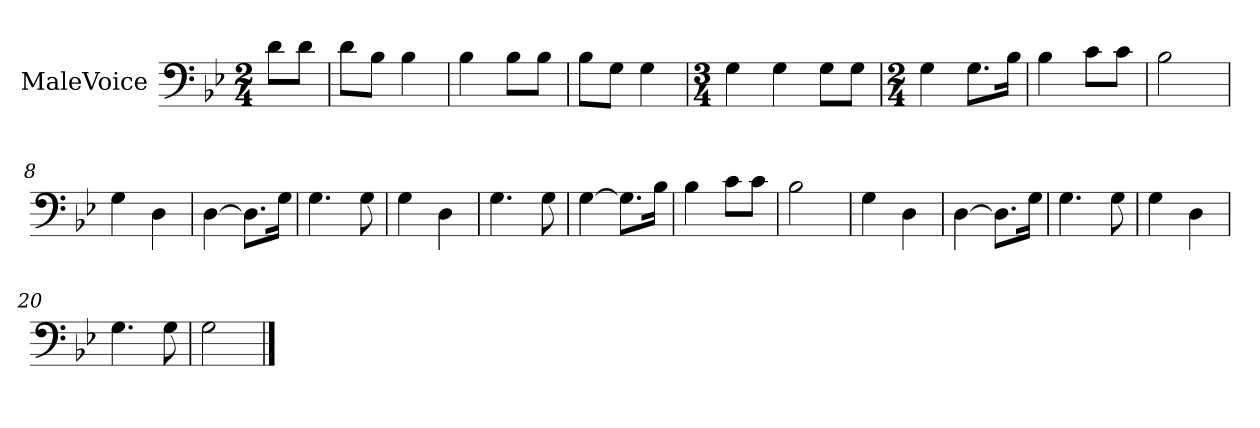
**kern
*part1
*staff1
*I"MaleVoice
*clefF4
*k[b-e-]
*M2/4
*MM184
=
8d\L
8d\J
=1
8d\L
8B-\J
4B-
=2
4B-
8B-\L
8B-\J
=3
8B-\L
8G\J
4G
=4
*M3/4
4G
4G
8G\L
8G\J
=5
*M2/4
4G
8.G\L
16B-\Jk
=6
4B-
8c\L
8c\J
=7
2B-
=8
4G
4D
=9
[4D
8.D\L]
16G\Jk
=10
4.G
8G
=11
4G
4D
=12
4.G
8G
=13
[4G
8.G\L]
16B-\Jk
=14
4B-
8c\L
8c\J
=15
2B-
=16
4G
4D
=17
[4D
8.D\L]
16G\Jk
=18
4.G
8G
=19
4G
4D
=20
4.G
8G
=21
2G
==
*-
